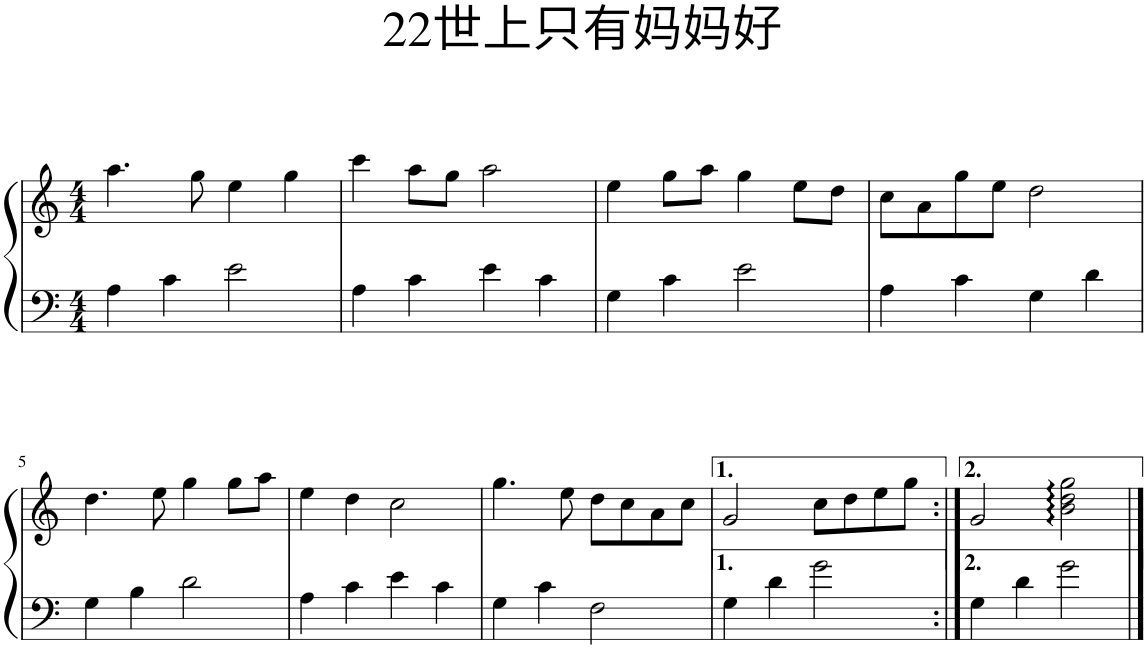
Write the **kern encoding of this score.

**kern	**kern
*part1	*part1
*staff2	*staff1
*I"钢琴	*
*clefF4	*clefG2
*k[]	*k[]
*M4/4	*M4/4
=1	=1
4A\	4.aa\
4c\	.
.	8gg\
2e\	4ee\
.	4gg\
=2	=2
4A\	4ccc\
4c\	8aa\L
.	8gg\J
4e\	2aa\
4c\	.
=3	=3
4G\	4ee\
4c\	8gg\L
.	8aa\J
2e\	4gg\
.	8ee\L
.	8dd\J
=4	=4
4A\	8cc\L
.	8a\
4c\	8gg\
.	8ee\J
4G\	2dd\
4d\	.
!!LO:LB:g=z
=5	=5
4G\	4.dd\
4B\	.
.	8ee\
2d\	4gg\
.	8gg\L
.	8aa\J
=6	=6
4A\	4ee\
4c\	4dd\
4e\	2cc\
4c\	.
=7	=7
4G\	4.gg\
4c\	.
.	8ee\
2F\	8dd\L
.	8cc\
.	8a\
.	8cc\J
=8	=8
4G\	2g/
4d\	.
2g\	8cc\L
.	8dd\
.	8ee\
.	8gg\J
=9:|!	=9:|!
4G\	2g/
4d\	.
2g\	2b\: 2dd\: 2gg\:
==	==
*-	*-
